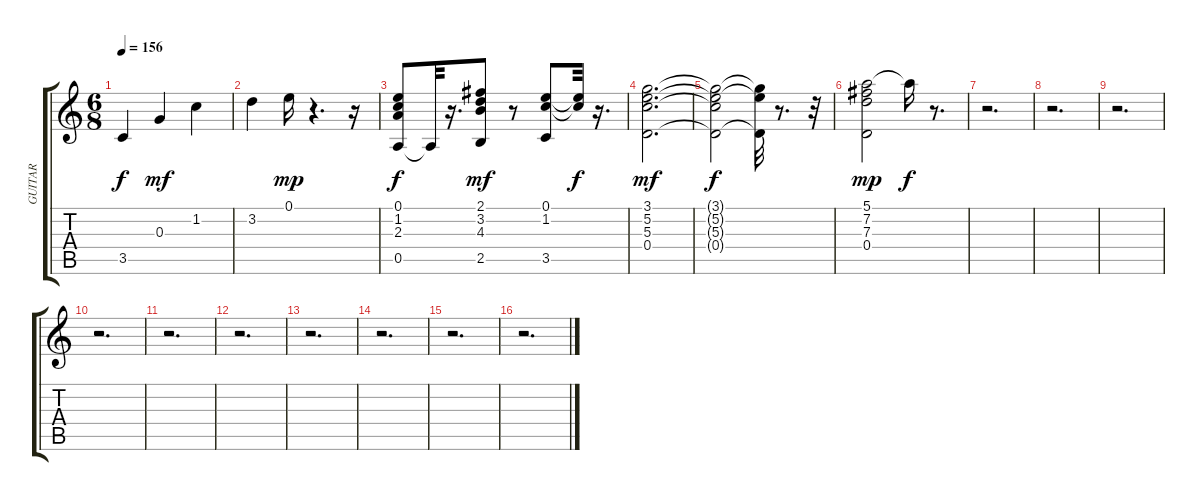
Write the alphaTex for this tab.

\track ("GUITAR" "GUITAR") {instrument acousticguitarsteel}
\staff {score tabs}
\tuning (E4 B3 G3 D3 A2 E2) {hide}
\ts (6 8)
\tempo 156
\clef g2
\ks c
3.5.4{dy f} 0.3.4{dy mf} 1.2.4 |
3.2.4 0.1.16{dy mp} r.4{d} r.16 |
(0.1 1.2 2.3 0.5).8{dy f} 0.5{t}.32 r.16{d} (2.1 3.2 4.3 2.5).8{dy mf} r.8 (0.1 1.2 3.5).8 (0.1{t} 1.2{t}).32{dy f} r.16{d} |
(3.1 5.2 5.3 0.4).2{d dy mf} |
(3.1{t} 5.2{t} 5.3{t} 0.4{t}).2{dy f} (3.1{t} 5.2{t} 0.4{t}).32 r.8{d} r.32 |
(5.1 7.2 7.3 0.4).2{dy mp} 5.1{t}.16{dy f} r.8{d} |
r.2{d} |
r.2{d} |
r.2{d} |
r.2{d} |
r.2{d} |
r.2{d} |
r.2{d} |
r.2{d} |
r.2{d} |
r.2{d}
